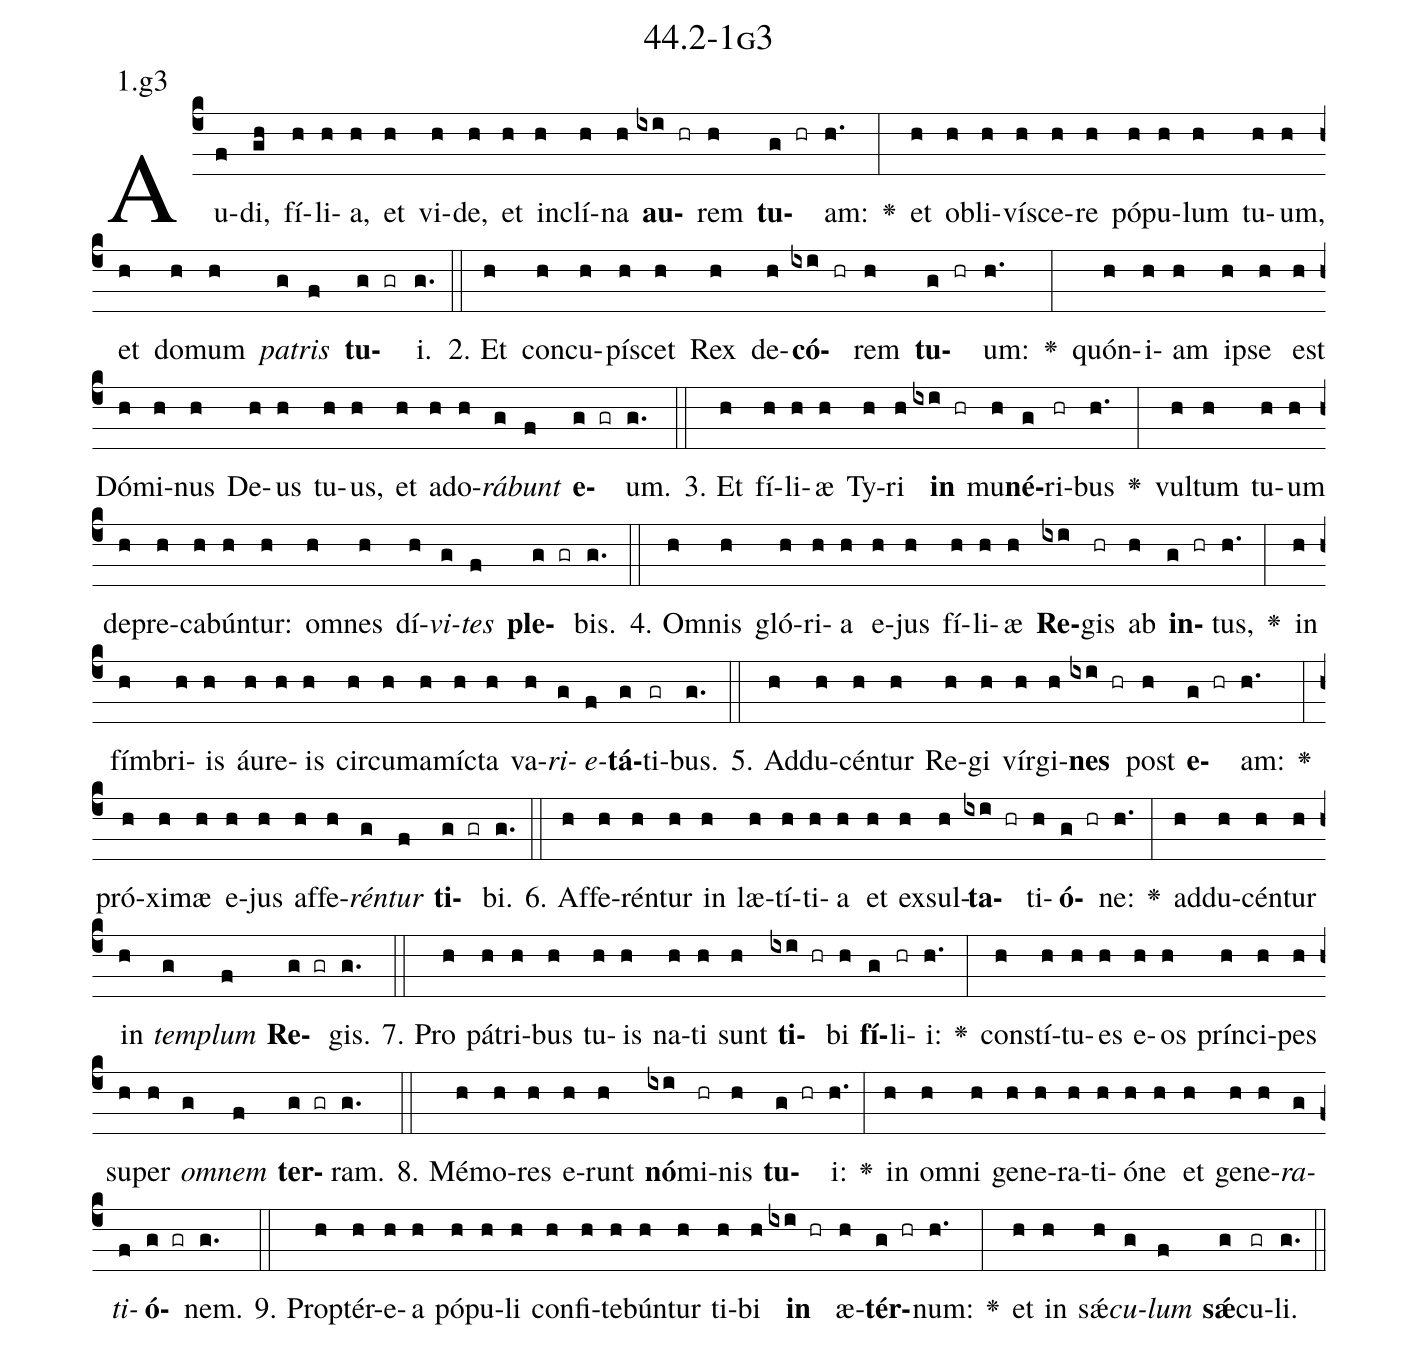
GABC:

name: 44.2-1g3;
annotation: 1.g3;
%%
(c4)Au(f)di,(gh) fí(h)li(h)a,(h) et(h) vi(h)de,(h) et(h) in(h)clí(h)na(h) <b>au</b>(ixi hr)rem(h) <b>tu</b>(g hr)am:(h.) <v>\greheightstar</v>(:) et(h) ob(h)li(h)ví(h)sce(h)re(h) pó(h)pu(h)lum(h) tu(h)um,(h) et(h) do(h)mum(h) <i>pa</i>(g)<i>tris</i>(f) <b>tu</b>(g gr)i.(g.) (::)
2. Et(h) con(h)cu(h)pí(h)scet(h) Rex(h) de(h)<b>có</b>(ixi hr)rem(h) <b>tu</b>(g hr)um:(h.) <v>\greheightstar</v>(:) quón(h)i(h)am(h) ip(h)se(h) est(h) Dó(h)mi(h)nus(h) De(h)us(h) tu(h)us,(h) et(h) ad(h)o(h)<i>rá</i>(g)<i>bunt</i>(f) <b>e</b>(g gr)um.(g.) (::)
3. Et(h) fí(h)li(h)æ(h) Ty(h)ri(h) <b>in</b>(ixi hr) mu(h)<b>né</b>(g)ri(hr)bus(h.) <v>\greheightstar</v>(:) vul(h)tum(h) tu(h)um(h) de(h)pre(h)ca(h)bún(h)tur:(h) om(h)nes(h) dí(h)<i>vi</i>(g)<i>tes</i>(f) <b>ple</b>(g gr)bis.(g.) (::)
4. Om(h)nis(h) gló(h)ri(h)a(h) e(h)jus(h) fí(h)li(h)æ(h) <b>Re</b>(ixi)gis(hr) ab(h) <b>in</b>(g hr)tus,(h.) <v>\greheightstar</v>(:) in(h) fím(h)bri(h)is(h) áu(h)re(h)is(h) cir(h)cum(h)a(h)míc(h)ta(h) va(h)<i>ri</i>(g)<i>e</i>(f)<b>tá</b>(g)ti(gr)bus.(g.) (::)
5. Ad(h)du(h)cén(h)tur(h) Re(h)gi(h) vír(h)gi(h)<b>nes</b>(ixi hr) post(h) <b>e</b>(g hr)am:(h.) <v>\greheightstar</v>(:) pró(h)xi(h)mæ(h) e(h)jus(h) af(h)fe(h)<i>rén</i>(g)<i>tur</i>(f) <b>ti</b>(g gr)bi.(g.) (::)
6. Af(h)fe(h)rén(h)tur(h) in(h) læ(h)tí(h)ti(h)a(h) et(h) ex(h)sul(h)<b>ta</b>(ixi hr)ti(h)<b>ó</b>(g hr)ne:(h.) <v>\greheightstar</v>(:) ad(h)du(h)cén(h)tur(h) in(h) <i>tem</i>(g)<i>plum</i>(f) <b>Re</b>(g gr)gis.(g.) (::)
7. Pro(h) pá(h)tri(h)bus(h) tu(h)is(h) na(h)ti(h) sunt(h) <b>ti</b>(ixi hr)bi(h) <b>fí</b>(g)li(hr)i:(h.) <v>\greheightstar</v>(:) con(h)stí(h)tu(h)es(h) e(h)os(h) prín(h)ci(h)pes(h) su(h)per(h) <i>om</i>(g)<i>nem</i>(f) <b>ter</b>(g gr)ram.(g.) (::)
8. Mé(h)mo(h)res(h) e(h)runt(h) <b>nó</b>(ixi)mi(hr)nis(h) <b>tu</b>(g hr)i:(h.) <v>\greheightstar</v>(:) in(h) om(h)ni(h) ge(h)ne(h)ra(h)ti(h)ó(h)ne(h) et(h) ge(h)ne(h)<i>ra</i>(g)<i>ti</i>(f)<b>ó</b>(g gr)nem.(g.) (::)
9. Prop(h)tér(h)e(h)a(h) pó(h)pu(h)li(h) con(h)fi(h)te(h)bún(h)tur(h) ti(h)bi(h) <b>in</b>(ixi hr) æ(h)<b>tér</b>(g hr)num:(h.) <v>\greheightstar</v>(:) et(h) in(h) sǽ(h)<i>cu</i>(g)<i>lum</i>(f) <b>sǽ</b>(g)cu(gr)li.(g.) (::)
